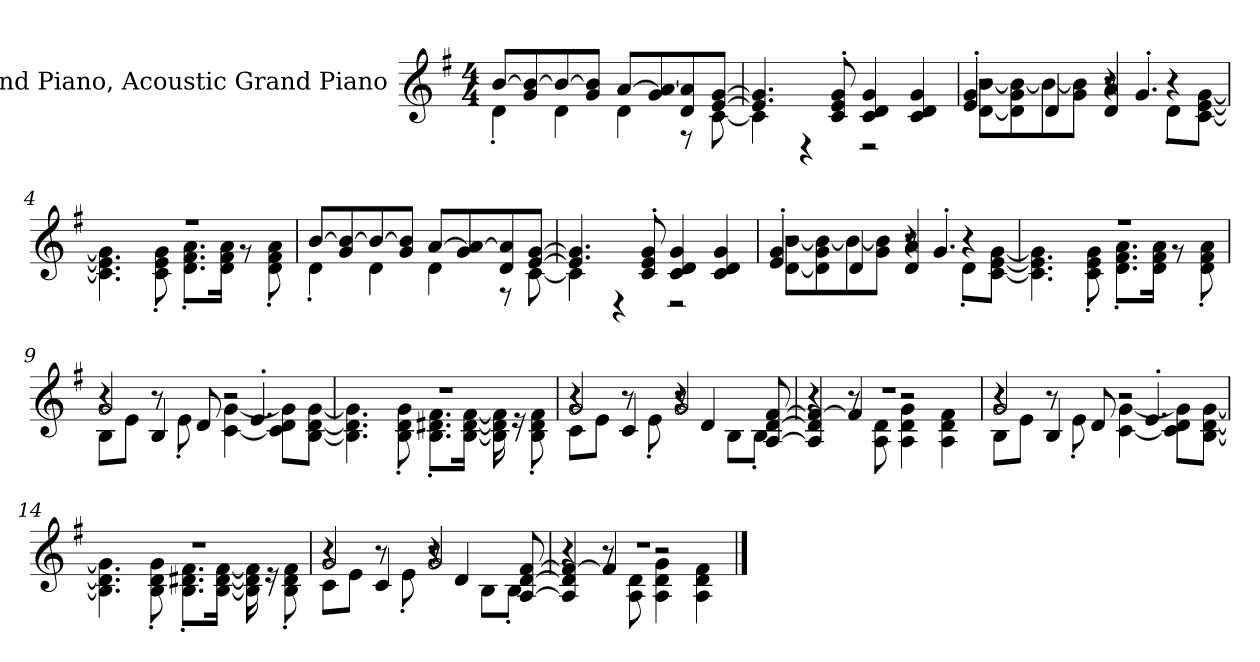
**kern
*part1
*staff1
*I"Grand Piano, Acoustic Grand Piano
*I'Pno
*clefG2
*k[f#]
*M4/4
*MM120
=1
*^
[8bi/L	4d'i\
8gi/ 8b/_	.
8b/_	4di\
8gi/ 8b/]J	.
[8ai/L	4di\
8gi/ 8a/_	.
8di/ 8a/]	8r
[8ei/ [8gi/J	[8ci\
=2	=2
4.e/] 4.g/]	4c\]
.	4r
8ci/' 8ei/' 8gi/'	.
4ci/ 4di/ 4gi/	2r
4ci/ 4di/ 4gi/	.
=3	=3
*	*^
2r	[8di\ [8bi\L	4ei/' 4gi/'
.	8d\] 8gi\ 8b\_	.
.	8b\_	4di/
.	8gi\ 8b\]J	.
8r	4r	4di/ 4ai/
4.g'i/	.	.
.	8d'i\L	4r
.	[8ci\ [8ei\ [8gi\J	.
*	*v	*v
=4	=4
1r	4.c\] 4.e\] 4.g\]
.	8ci\' 8ei\' 8gi\'
.	8.di\' 8.f#i\' 8.ai\'L
.	16di\ 16f#i\ 16ai\Jk
.	8r
.	8di\' 8f#i\' 8ai\'
!!LO:LB:g=z	!!
=5	=5
[8bj/L	4d'i\
8gi/ 8b/_	.
8b/_	4di\
8gi/ 8b/]J	.
[8ai/L	4di\
8gi/ 8a/_	.
8di/ 8a/]	8r
[8ei/ [8gi/J	[8ci\
=6	=6
4.e/] 4.g/]	4c\]
.	4r
8ci/' 8ei/' 8gi/'	.
4ci/ 4di/ 4gi/	2r
4ci/ 4di/ 4gi/	.
=7	=7
*	*^
2r	[8di\ [8bi\L	4ei/' 4gi/'
.	8d\] 8gi\ 8b\_	.
.	8b\_	4di/
.	8gi\ 8b\]J	.
8r	4r	4di/ 4ai/
4.g'i/	.	.
.	8d'j\L	4r
.	[8cj\ [8ei\ [8gi\J	.
*	*v	*v
=8	=8
1r	4.c\] 4.e\] 4.g\]
.	8cj\' 8ej\' 8gj\'
.	8.dj\' 8.f#i\' 8.aj\'L
.	16dj\ 16f#i\ 16ai\Jk
.	8r
.	8dj\' 8f#i\' 8ai\'
!!LO:LB:g=z	!!
=9	=9
*	*^
2gi/	8Bi\L	4r
.	8ei\J	.
.	8r	4Bi/
.	8e'i\	.
2r	[4ci\ [4gi\	8di/
.	.	4.e'i/
.	8c\] 8di\ 8g\]L	.
.	[8Bi\ [8di\ [8gi\J	.
*	*v	*v
=10	=10
1r	4.B\] 4.d\] 4.g\]
.	8Bi\' 8di\' 8gi\'
.	8.Bi\' 8.d#Xi\' 8.f#i\'L
.	[16Bi\ [16d#i\ [16f#i\Jk
.	16B\] 16d#\] 16f#\]
.	16r
.	8Bi\' 8d#i\' 8f#i\'
=11	=11
*	*^
2gi/	8ci\L	4r
.	8ei\J	.
.	8r	4ci/
.	8e'i\	.
2gi/	4r	8r
.	.	4di/
.	8Bi\L	.
.	8B'i\J	[8Ai/ [8di/ [8f#i/
=12	=12	=12
1r	4r	4A/] 4d/] 4f#/_
.	8r	4f#/]
.	8Ai\ 8di\	.
.	4Ai\ 4di\ 4gi\	2r
.	4Ai\ 4di\ 4f#i\	.
!!LO:LB:g=z	!!	!!
=13	=13	=13
2gi/	8Bi\L	4r
.	8ei\J	.
.	8r	4Bi/
.	8e'i\	.
2r	[4ci\ [4gi\	8di/
.	.	4.e'i/
.	8c\] 8di\ 8g\]L	.
.	[8Bi\ [8di\ [8gi\J	.
*	*v	*v
=14	=14
1r	4.B\] 4.d\] 4.g\]
.	8Bi\' 8di\' 8gi\'
.	8.Bi\' 8.d#Xi\' 8.f#i\'L
.	[16Bi\ [16d#i\ [16f#i\Jk
.	16B\] 16d#\] 16f#\]
.	16r
.	8Bi\' 8d#i\' 8f#i\'
=15	=15
*	*^
2gi/	8ci\L	4r
.	8ei\J	.
.	8r	4ci/
.	8e'i\	.
2gi/	4r	8r
.	.	4di/
.	8Bi\L	.
.	8B'i\J	[8Ai/ [8di/ [8f#i/
=16	=16	=16
1r	4r	4A/] 4d/] 4f#/_
.	8r	4f#/]
.	8Ai\ 8di\	.
.	4Ai\ 4di\ 4gi\	2r
.	4Ai\ 4di\ 4f#i\	.
*v	*v	*v
==
*-
